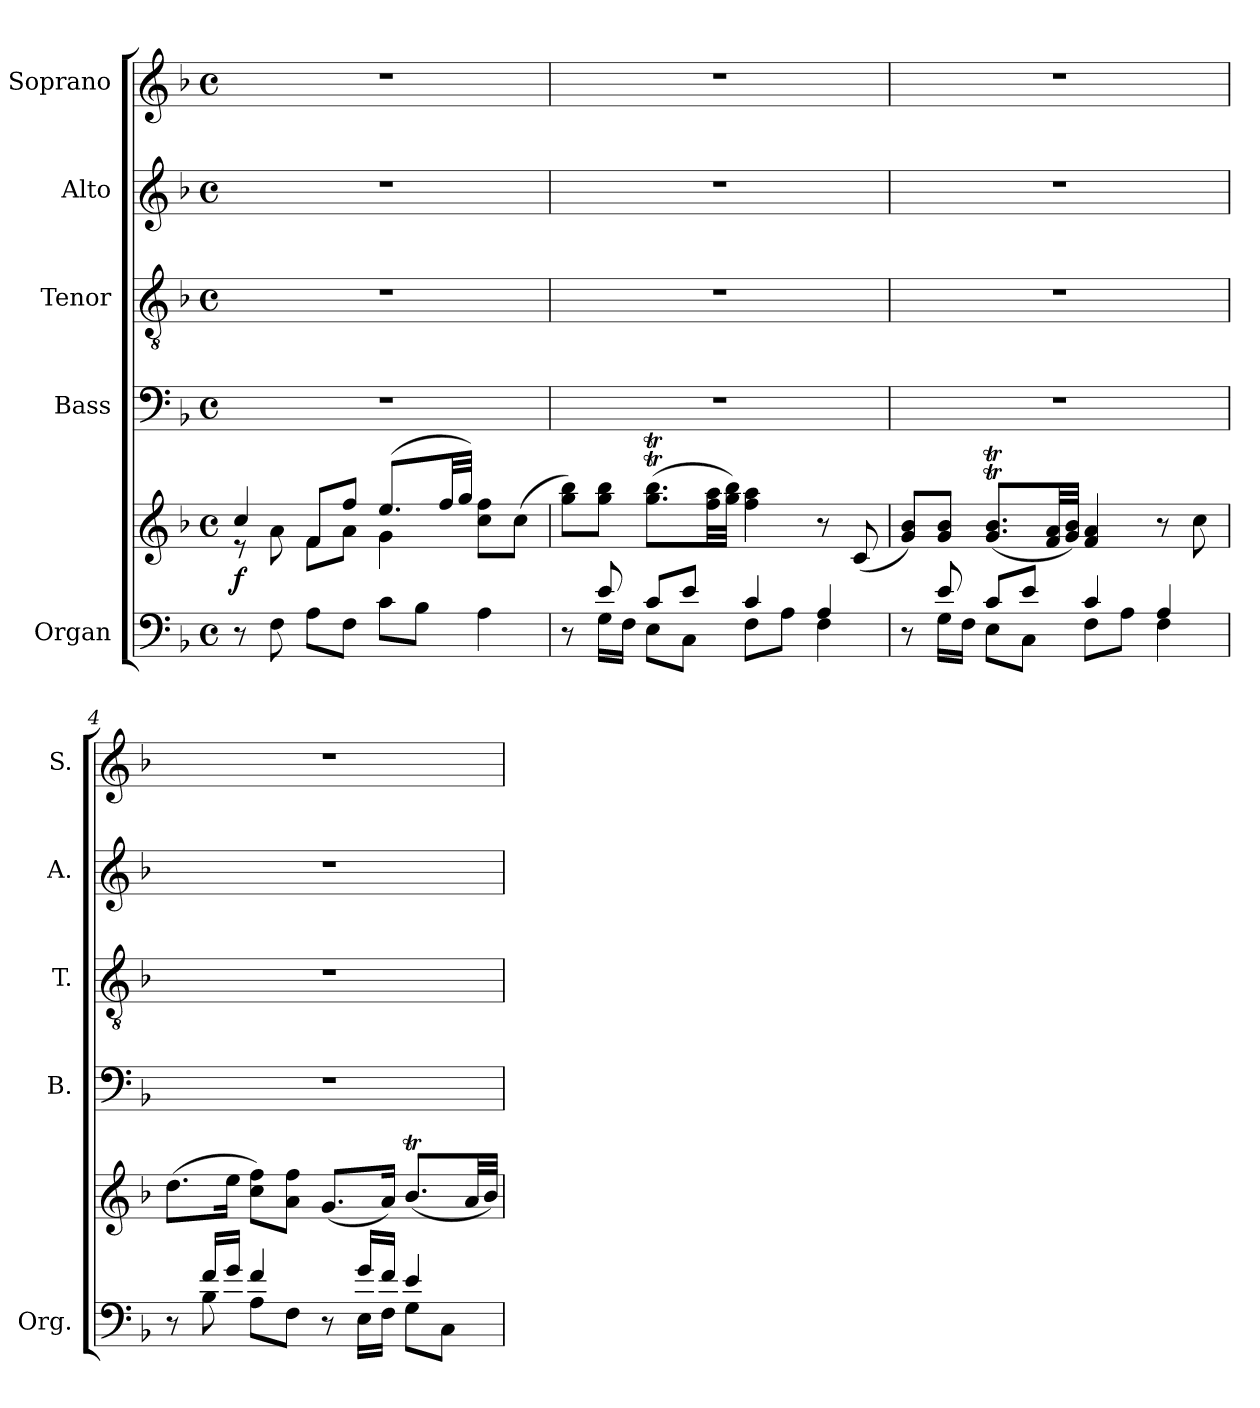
**kern	**kern	**dynam	**kern	**kern	**kern	**kern
*part5	*part5	*part5	*part4	*part3	*part2	*part1
*staff6	*staff5	*staff5/6	*staff4	*staff3	*staff2	*staff1
*I"Organ	*	*	*I"Bass	*I"Tenor	*I"Alto	*I"Soprano
*I'Org.	*	*	*I'B.	*I'T.	*I'A.	*I'S.
!!LO:PB:g=z
*clefF4	*clefG2	*	*clefF4	*clefGv2	*clefG2	*clefG2
*	*	*	*	*ITrd7c12	*	*
*k[b-]	*k[b-]	*	*k[b-]	*k[b-]	*k[b-]	*k[b-]
*F:	*F:	*	*F:	*F:	*F:	*F:
*M4/4	*M4/4	*	*M4/4	*M4/4	*M4/4	*M4/4
*met(c)	*met(c)	*	*met(c)	*met(c)	*met(c)	*met(c)
*MM120	*MM120	*	*MM120	*MM120	*MM120	*MM120
=1	=1	=1	=1	=1	=1	=1
*	*^	*	*	*	*	*
8r	4cci/	8r	f	1r	1r	1r	1r
8Fi\	.	8ai\	.	.	.	.	.
8Ai\L	8fi/L	8fi\L	.	.	.	.	.
8Fi\J	8ffi/J	8ai\J	.	.	.	.	.
8ci\L	(8.eei/L	4gi\	.	.	.	.	.
8B-i\J	.	.	.	.	.	.	.
.	32ffi/LL	.	.	.	.	.	.
.	32ggi/JJJ)	.	.	.	.	.	.
4Ai\	8cci\ 8ffi\L	4ryy	.	.	.	.	.
.	(8cci\J	.	.	.	.	.	.
*	*v	*v	*	*	*	*	*
=2	=2	=2	=2	=2	=2	=2
*^	*	*	*	*	*	*
8r	8ryy	8ggi\ 8bb-i\L)	.	1r	1r	1r	1r
8ei/	16Gi\LL	8ggi\ 8bb-i\J	.	.	.	.	.
.	16Fi\JJ	.	.	.	.	.	.
8ci/L	8Ei\L	(8.ggiT\ 8.bb-iT\L	.	.	.	.	.
8ei/J	8Ci\J	.	.	.	.	.	.
.	.	32ffi\ 32aai\LL	.	.	.	.	.
.	.	32ggi\ 32bb-i\JJJ)	.	.	.	.	.
4ci/	8Fi\L	4ffi\ 4aai	.	.	.	.	.
.	8Ai\J	.	.	.	.	.	.
4Ai/	4Fi\	8r	.	.	.	.	.
.	.	(8ci/	.	.	.	.	.
=3	=3	=3	=3	=3	=3	=3	=3
8r	8ryy	8gi/ 8b-i/L)	.	1r	1r	1r	1r
8ei/	16Gi\LL	8gi/ 8b-i/J	.	.	.	.	.
.	16Fi\JJ	.	.	.	.	.	.
8ci/L	8Ei\L	(8.giT/ 8.b-iT/L	.	.	.	.	.
8ei/J	8Ci\J	.	.	.	.	.	.
.	.	32fi/ 32ai/LL	.	.	.	.	.
.	.	32gi/ 32b-i/JJJ)	.	.	.	.	.
4ci/	8Fi\L	4fi/ 4ai	.	.	.	.	.
.	8Ai\J	.	.	.	.	.	.
4Ai/	4Fi\	8r	.	.	.	.	.
.	.	8cci\	.	.	.	.	.
=4	=4	=4	=4	=4	=4	=4	=4
8r	8ryy	(8.ddi\L	.	1r	1r	1r	1r
16fi/LL	8B-i\	.	.	.	.	.	.
16gi/JJ	.	16eei\Jk	.	.	.	.	.
4fi/	8Ai\L	8cci\ 8ffi\L)	.	.	.	.	.
.	8Fi\J	8ai\ 8ffi\J	.	.	.	.	.
8r	8ryy	(8.gi/L	.	.	.	.	.
16gi/LL	16Ei\LL	.	.	.	.	.	.
16fi/JJ	16Fi\JJ	16ai/Jk)	.	.	.	.	.
4ei/	8Gi\L	(8.b-Ti/L	.	.	.	.	.
.	8Ci\J	.	.	.	.	.	.
.	.	32ai/LL	.	.	.	.	.
.	.	32b-i/JJJ)	.	.	.	.	.
*v	*v	*	*	*	*	*	*
=	=	=	=	=	=	=
*-	*-	*-	*-	*-	*-	*-
